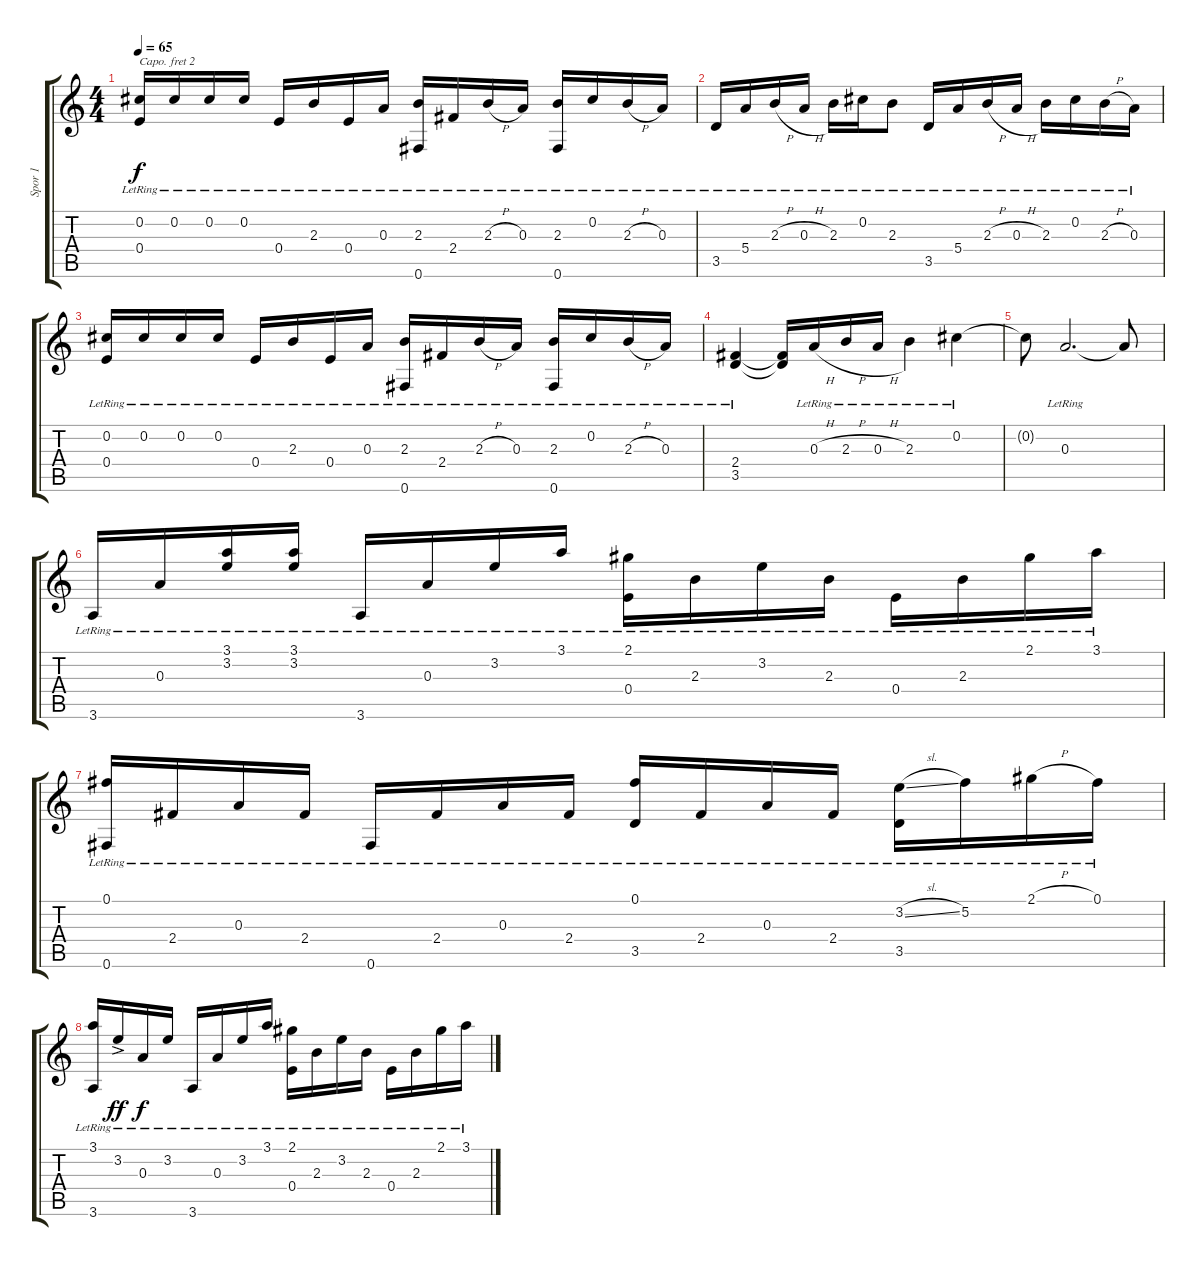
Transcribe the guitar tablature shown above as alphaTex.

\track ("Spor 1" "Spor 1") {instrument acousticguitarnylon}
\staff {score tabs}
\capo 2
\tuning (E4 B3 G3 D3 A2 E2) {hide}
\ts (4 4)
\tempo 65
\clef g2
\ks c
(0.2{lr} 0.4{lr}).16{dy f} 0.2{lr}.16 0.2{lr}.16 0.2{lr}.16 0.4{lr}.16 2.3{lr}.16 0.4{lr}.16 0.3{lr}.16 (2.3{lr} 0.6{lr}).16 2.4{lr}.16 2.3{h lr}.16 0.3{lr}.16 (2.3{lr} 0.6{lr}).16 0.2{lr}.16 2.3{h lr}.16 0.3{lr}.16 |
3.5{lr}.16 5.4{lr}.16 2.3{h lr}.16 0.3{h lr}.16 2.3{lr}.16 0.2{lr}.16 2.3{lr}.8 3.5{lr}.16 5.4{lr}.16 2.3{h lr}.16 0.3{h lr}.16 2.3{lr}.16 0.2{lr}.16 2.3{h lr}.16 0.3{lr}.16 |
(0.2{lr} 0.4{lr}).16 0.2{lr}.16 0.2{lr}.16 0.2{lr}.16 0.4{lr}.16 2.3{lr}.16 0.4{lr}.16 0.3{lr}.16 (2.3{lr} 0.6{lr}).16 2.4{lr}.16 2.3{h lr}.16 0.3{lr}.16 (2.3{lr} 0.6{lr}).16 0.2{lr}.16 2.3{h lr}.16 0.3{lr}.16 |
(2.4{lr} 3.5{lr}).4 (2.4{t} 3.5{t}).16 0.3{h lr}.16 2.3{h lr}.16 0.3{h lr}.16 2.3{lr}.4 0.2{lr}.4 |
0.2{t}.8 0.3{lr}.2{d} 0.3{t}.8 |
3.6{lr}.16 0.3{lr}.16 (3.1{lr} 3.2{lr}).16 (3.1{lr} 3.2{lr}).16 3.6{lr}.16 0.3{lr}.16 3.2{lr}.16 3.1{lr}.16 (2.1{lr} 0.4{lr}).16 2.3{lr}.16 3.2{lr}.16 2.3{lr}.16 0.4{lr}.16 2.3{lr}.16 2.1{lr}.16 3.1{lr}.16 |
(0.1{lr} 0.6{lr}).16 2.4{lr}.16 0.3{lr}.16 2.4{lr}.16 0.6{lr}.16 2.4{lr}.16 0.3{lr}.16 2.4{lr}.16 (0.1{lr} 3.5{lr}).16 2.4{lr}.16 0.3{lr}.16 2.4{lr}.16 (3.2{sl lr} 3.5{lr}).16 5.2{lr}.16 2.1{h lr}.16 0.1{lr}.16 |
(3.1{lr} 3.6{lr}).16 3.2{ac lr}.16{dy ff} 0.3{lr}.16{dy f} 3.2{lr}.16 3.6{lr}.16 0.3{lr}.16 3.2{lr}.16 3.1{lr}.16 (2.1{lr} 0.4{lr}).16 2.3{lr}.16 3.2{lr}.16 2.3{lr}.16 0.4{lr}.16 2.3{lr}.16 2.1{lr}.16 3.1{lr}.16
